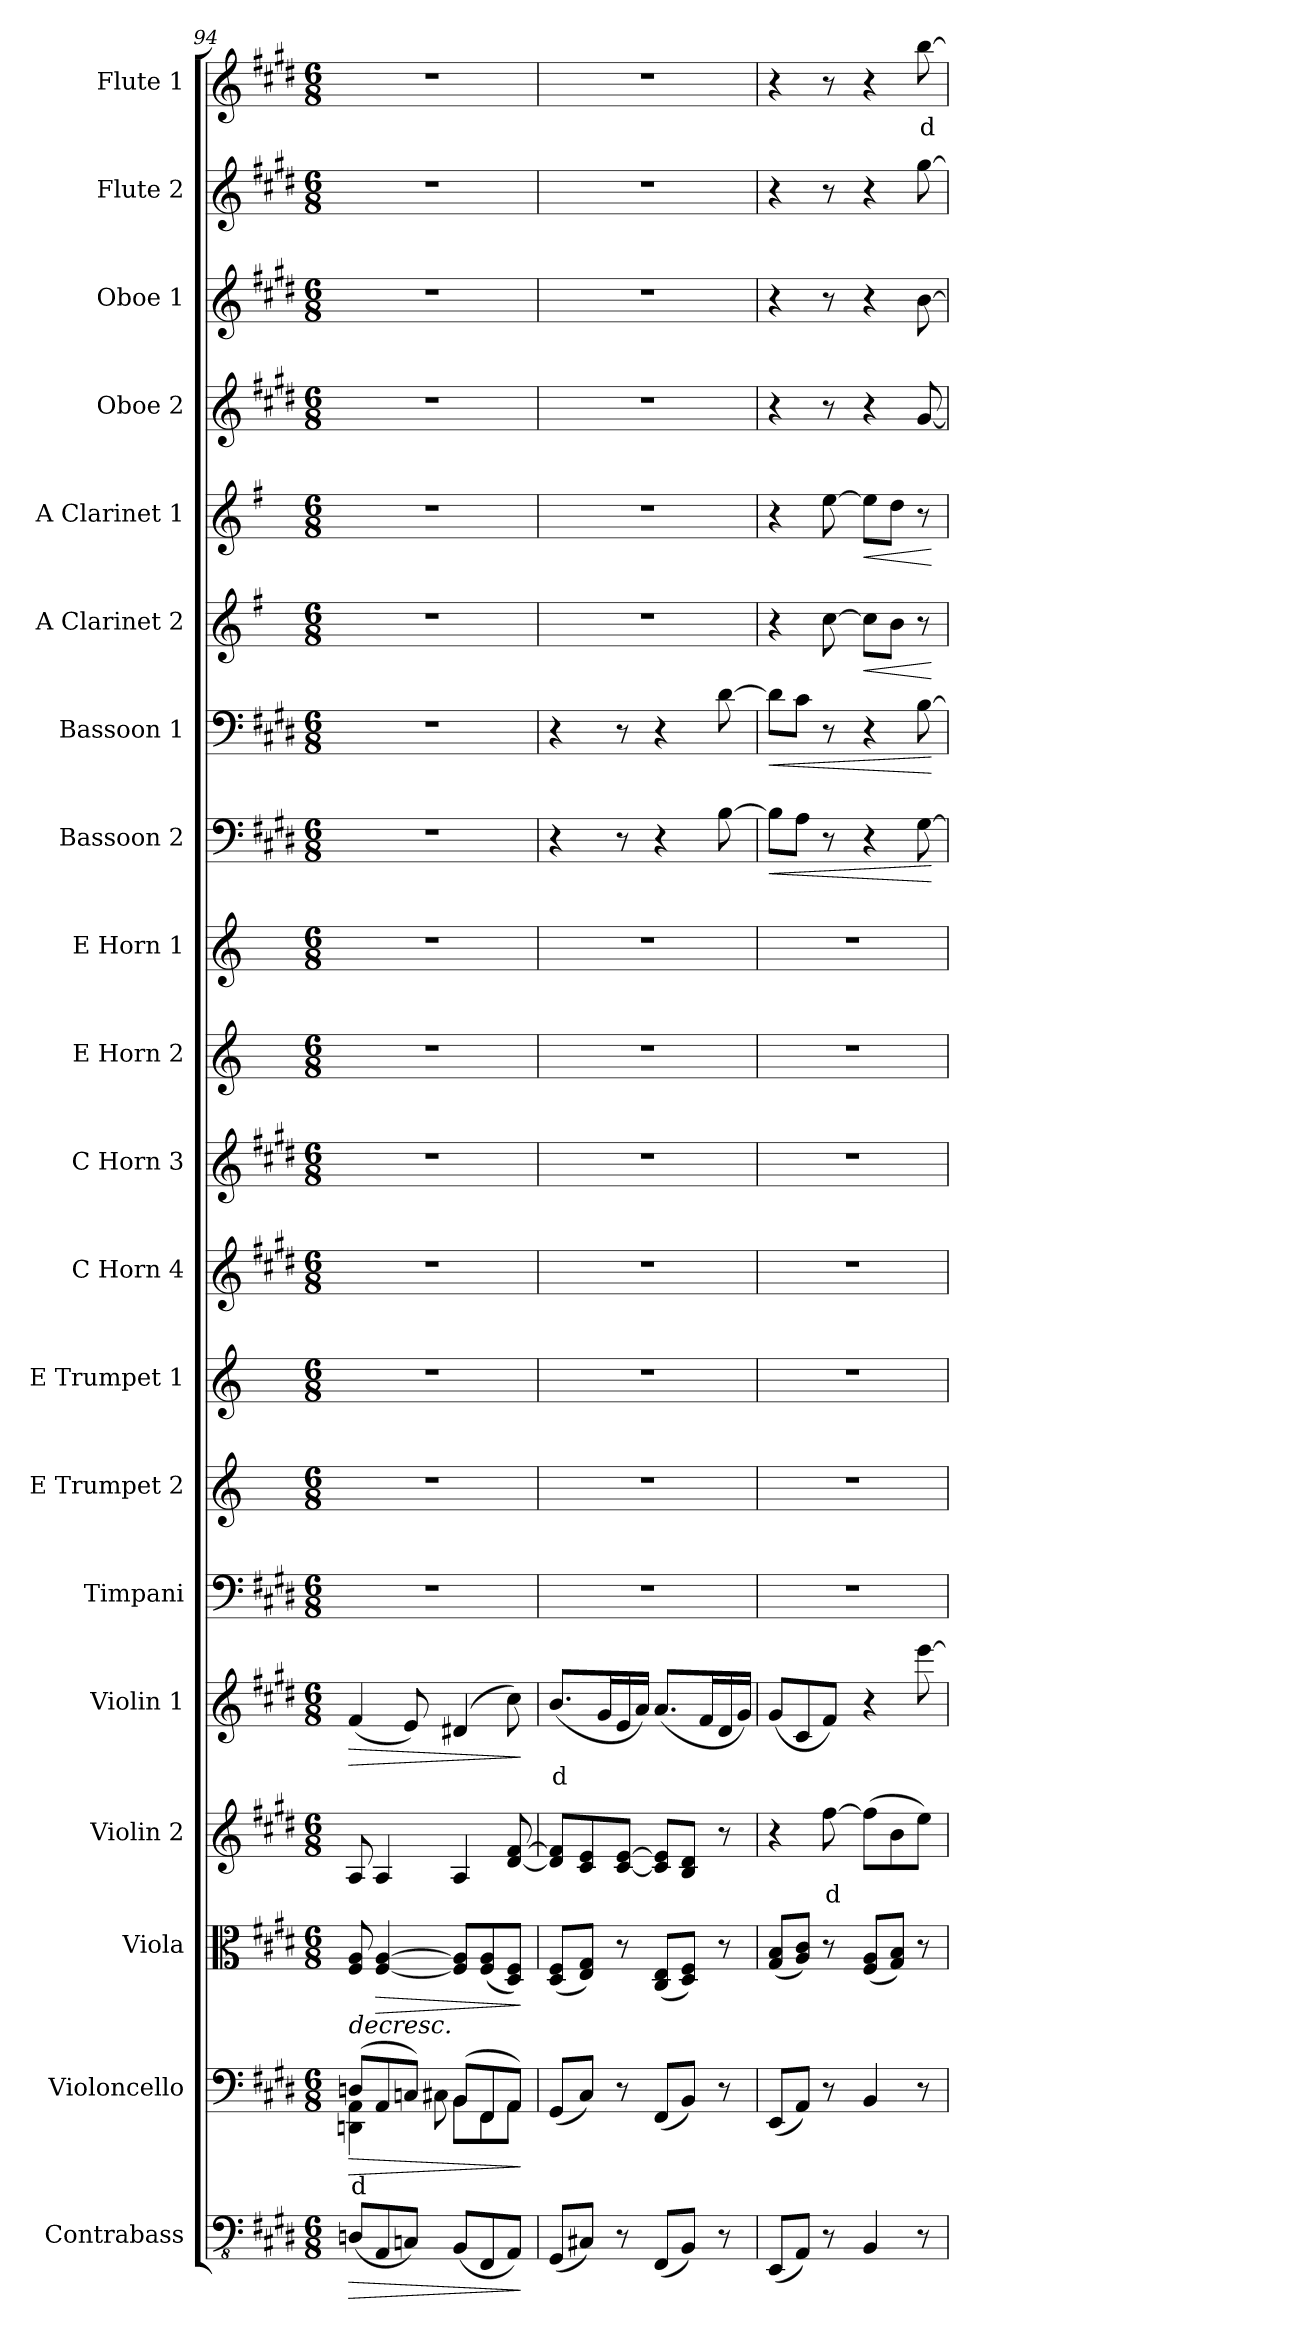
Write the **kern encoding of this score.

**kern	**dynam	**kern	**text	**dynam	**kern	**dynam	**kern	**text	**kern	**text	**dynam	**kern	**kern	**kern	**kern	**kern	**kern	**kern	**kern	**dynam	**kern	**dynam	**kern	**dynam	**kern	**dynam	**kern	**kern	**kern	**kern	**text
*part20	*part20	*part19	*part19	*part19	*part18	*part18	*part17	*part17	*part16	*part16	*part16	*part15	*part14	*part13	*part12	*part11	*part10	*part9	*part8	*part8	*part7	*part7	*part6	*part6	*part5	*part5	*part4	*part3	*part2	*part1	*part1
*staff20	*staff20	*staff19	*staff19	*staff19	*staff18	*staff18	*staff17	*staff17	*staff16	*staff16	*staff16	*staff15	*staff14	*staff13	*staff12	*staff11	*staff10	*staff9	*staff8	*staff8	*staff7	*staff7	*staff6	*staff6	*staff5	*staff5	*staff4	*staff3	*staff2	*staff1	*staff1
*I"Contrabass	*	*I"Violoncello	*	*	*I"Viola	*	*I"Violin 2	*	*I"Violin 1	*	*	*I"Timpani	*I"E Trumpet 2	*I"E Trumpet 1	*I"C Horn 4	*I"C Horn 3	*I"E Horn 2	*I"E Horn 1	*I"Bassoon 2	*	*I"Bassoon 1	*	*I"A Clarinet 2	*	*I"A Clarinet 1	*	*I"Oboe 2	*I"Oboe 1	*I"Flute 2	*I"Flute 1	*
*I'Cb	*	*I'Vc	*	*	*I'Vla	*	*I'Vln 2	*	*I'Vln 1	*	*	*I'Timp	*I'Tpt 2	*I'Tpt 1	*I'Hn 4	*I'Hn 3	*I'Hn 2	*I'Hn 1	*I'Bsn 2	*	*I'Bsn 1	*	*I'Cl 2	*	*I'Cl 1	*	*I'Ob 2	*I'Ob 1	*I'Fl 2	*I'Fl 1	*
!!LO:PB:g=z
*clefFv4	*	*clefF4	*	*	*clefC3	*	*clefG2	*	*clefG2	*	*	*clefF4	*clefG2	*clefG2	*clefG2	*clefG2	*clefG2	*clefG2	*clefF4	*	*clefF4	*	*clefG2	*	*clefG2	*	*clefG2	*clefG2	*clefG2	*clefG2	*
*	*	*	*	*	*	*	*	*	*	*	*	*	*ITrd-2c-4	*ITrd-2c-4	*ITrd7c12	*ITrd7c12	*ITrd5c8	*ITrd5c8	*	*	*	*	*ITrd2c3	*	*ITrd2c3	*	*	*	*	*	*
*k[f#c#g#d#]	*	*k[f#c#g#d#]	*	*	*k[f#c#g#d#]	*	*k[f#c#g#d#]	*	*k[f#c#g#d#]	*	*	*k[f#c#g#d#]	*k[f#c#g#d#]	*k[f#c#g#d#]	*k[f#c#g#d#]	*k[f#c#g#d#]	*k[f#c#g#d#]	*k[f#c#g#d#]	*k[f#c#g#d#]	*	*k[f#c#g#d#]	*	*k[f#c#g#d#]	*	*k[f#c#g#d#]	*	*k[f#c#g#d#]	*k[f#c#g#d#]	*k[f#c#g#d#]	*k[f#c#g#d#]	*
*M6/8	*	*M6/8	*	*	*M6/8	*	*M6/8	*	*M6/8	*	*	*M6/8	*M6/8	*M6/8	*M6/8	*M6/8	*M6/8	*M6/8	*M6/8	*	*M6/8	*	*M6/8	*	*M6/8	*	*M6/8	*M6/8	*M6/8	*M6/8	*
=94	=94	=94	=94	=94	=94	=94	=94	=94	=94	=94	=94	=94	=94	=94	=94	=94	=94	=94	=94	=94	=94	=94	=94	=94	=94	=94	=94	=94	=94	=94	=94
!	!LO:HP:b	!	!LO:LY:color=#FF0000	!LO:HP:b	!	!LO:HP:b	!	!	!	!	!LO:HP:b	!	!	!	!	!	!	!	!	!	!	!	!	!	!	!	!	!	!	!	!
*	*	*^	*	*	*	*	*	*	*	*	*	*	*	*	*	*	*	*	*	*	*	*	*	*	*	*	*	*	*	*	*
(8DDn/L	>	(8Dn/L	4DDn\ 4AA\	d	>	8F#/ 8A/	>	8A/	.	(4f#/	.	>	2.r	2.r	2.r	2.r	2.r	2.r	2.r	2.r	.	2.r	.	2.r	.	2.r	.	2.r	2.r	2.r	2.r	.
!	!	!	!	!	!	!	!LO:HP:b	!	!	!	!	!	!	!	!	!	!	!	!	!	!	!	!	!	!	!	!	!	!	!	!	!
8AAA/	.	8AA/	.	.	.	[4F#/ [4A/	>	4A/	.	.	.	.	.	.	.	.	.	.	.	.	.	.	.	.	.	.	.	.	.	.	.	.
8CCn/J)	.	8Cn/J)	8C#X\	.	.	.	.	.	.	8e/)	.	.	.	.	.	.	.	.	.	.	.	.	.	.	.	.	.	.	.	.	.	.
(8BBB/L	.	(8BB/L	8BB\L	.	.	8F#/] 8A/]L	.	4A/	.	(4d#X/	.	.	.	.	.	.	.	.	.	.	.	.	.	.	.	.	.	.	.	.	.	.
8FFF#/	.	8FF#/	8FF#\	.	.	(8F#/ 8A/	.	.	.	.	.	.	.	.	.	.	.	.	.	.	.	.	.	.	.	.	.	.	.	.	.	.
8AAA/J)	.	8AA/J)	8AA\J	.	.	8D#/ 8F#/J)	.	[8d#/ [8f#/	.	8cc#\)	.	.	.	.	.	.	.	.	.	.	.	.	.	.	.	.	.	.	.	.	.	.
*	*	*v	*v	*	*	*	*	*	*	*	*	*	*	*	*	*	*	*	*	*	*	*	*	*	*	*	*	*	*	*	*	*
.	]	.	.	]	.	] ]	.	.	.	.	]	.	.	.	.	.	.	.	.	.	.	.	.	.	.	.	.	.	.	.	.
=95	=95	=95	=95	=95	=95	=95	=95	=95	=95	=95	=95	=95	=95	=95	=95	=95	=95	=95	=95	=95	=95	=95	=95	=95	=95	=95	=95	=95	=95	=95	=95
!	!	!	!	!	!	!	!	!	!	!LO:LY:color=#FF0000	!	!	!	!	!	!	!	!	!	!	!	!	!	!	!	!	!	!	!	!	!
(8GGG#/L	.	(8GG#/L	.	.	(8D#/ 8F#/L	.	8d#/] 8f#/]L	.	(8.b/L	d	.	2.r	2.r	2.r	2.r	2.r	2.r	2.r	4r	.	4r	.	2.r	.	2.r	.	2.r	2.r	2.r	2.r	.
8CC#X/J)	.	8C#/J)	.	.	8E/ 8G#/J)	.	8c#/ 8e/	.	.	.	.	.	.	.	.	.	.	.	.	.	.	.	.	.	.	.	.	.	.	.	.
.	.	.	.	.	.	.	.	.	16g#/L	.	.	.	.	.	.	.	.	.	.	.	.	.	.	.	.	.	.	.	.	.	.
8r	.	8r	.	.	8r	.	[8c#/ [8e/J	.	16e/	.	.	.	.	.	.	.	.	.	8r	.	8r	.	.	.	.	.	.	.	.	.	.
.	.	.	.	.	.	.	.	.	16a/JJ)	.	.	.	.	.	.	.	.	.	.	.	.	.	.	.	.	.	.	.	.	.	.
(8FFF#/L	.	(8FF#/L	.	.	(8C#/ 8E/L	.	8c#/] 8e/]L	.	(8.a/L	.	.	.	.	.	.	.	.	.	4r	.	4r	.	.	.	.	.	.	.	.	.	.
8BBB/J)	.	8BB/J)	.	.	8D#/ 8F#/J)	.	8B/ 8d#/J	.	.	.	.	.	.	.	.	.	.	.	.	.	.	.	.	.	.	.	.	.	.	.	.
.	.	.	.	.	.	.	.	.	16f#/L	.	.	.	.	.	.	.	.	.	.	.	.	.	.	.	.	.	.	.	.	.	.
8r	.	8r	.	.	8r	.	8r	.	16d#/	.	.	.	.	.	.	.	.	.	[8B\	.	[8d#\	.	.	.	.	.	.	.	.	.	.
.	.	.	.	.	.	.	.	.	16g#/JJ)	.	.	.	.	.	.	.	.	.	.	.	.	.	.	.	.	.	.	.	.	.	.
=96	=96	=96	=96	=96	=96	=96	=96	=96	=96	=96	=96	=96	=96	=96	=96	=96	=96	=96	=96	=96	=96	=96	=96	=96	=96	=96	=96	=96	=96	=96	=96
!	!	!	!	!	!	!	!	!	!	!	!	!	!	!	!	!	!	!	!	!LO:HP:b	!	!LO:HP:b	!	!	!	!	!	!	!	!	!
(8EEE/L	.	(8EE/L	.	.	(8G#/ 8B/L	.	4r	.	(8g#/L	.	.	2.r	2.r	2.r	2.r	2.r	2.r	2.r	8B\L]	<	8d#\L]	<	4r	.	4r	.	4r	4r	4r	4r	.
8AAA/J)	.	8AA/J)	.	.	8A/ 8c#/J)	.	.	.	8c#/	.	.	.	.	.	.	.	.	.	8A\J	.	8c#\J	.	.	.	.	.	.	.	.	.	.
!	!	!	!	!	!	!	!	!LO:LY:color=#FF0000	!	!	!	!	!	!	!	!	!	!	!	!	!	!	!	!	!	!	!	!	!	!	!
8r	.	8r	.	.	8r	.	[8ff#\	d	8f#/J)	.	.	.	.	.	.	.	.	.	8r	.	8r	.	[8a\	.	[8cc#\	.	8r	8r	8r	8r	.
!	!	!	!	!	!	!	!	!	!	!	!	!	!	!	!	!	!	!	!	!	!	!	!	!LO:HP:b	!	!LO:HP:b	!	!	!	!	!
4BBB/	.	4BB/	.	.	(8F#/ 8A/L	.	(8ff#\L]	.	4r	.	.	.	.	.	.	.	.	.	4r	.	4r	.	8a\L]	<	8cc#\L]	<	4r	4r	4r	4r	.
.	.	.	.	.	8G#/ 8B/J)	.	8b\	.	.	.	.	.	.	.	.	.	.	.	.	.	.	.	8g#\J	.	8b\J	.	.	.	.	.	.
!	!	!	!	!	!	!	!	!	!	!	!	!	!	!	!	!	!	!	!	!	!	!	!	!	!	!	!	!	!	!	!LO:LY:color=#FF0000
8r	.	8r	.	.	8r	.	8ee\J)	.	[8eee\	.	.	.	.	.	.	.	.	.	[8G#\	.	[8B\	.	8r	.	8r	.	[8g#/	[8b\	[8gg#\	[8bb\	d
.	.	.	.	.	.	.	.	.	.	.	.	.	.	.	.	.	.	.	.	[	.	[	.	[	.	[	.	.	.	.	.
=	=	=	=	=	=	=	=	=	=	=	=	=	=	=	=	=	=	=	=	=	=	=	=	=	=	=	=	=	=	=	=
*-	*-	*-	*-	*-	*-	*-	*-	*-	*-	*-	*-	*-	*-	*-	*-	*-	*-	*-	*-	*-	*-	*-	*-	*-	*-	*-	*-	*-	*-	*-	*-
